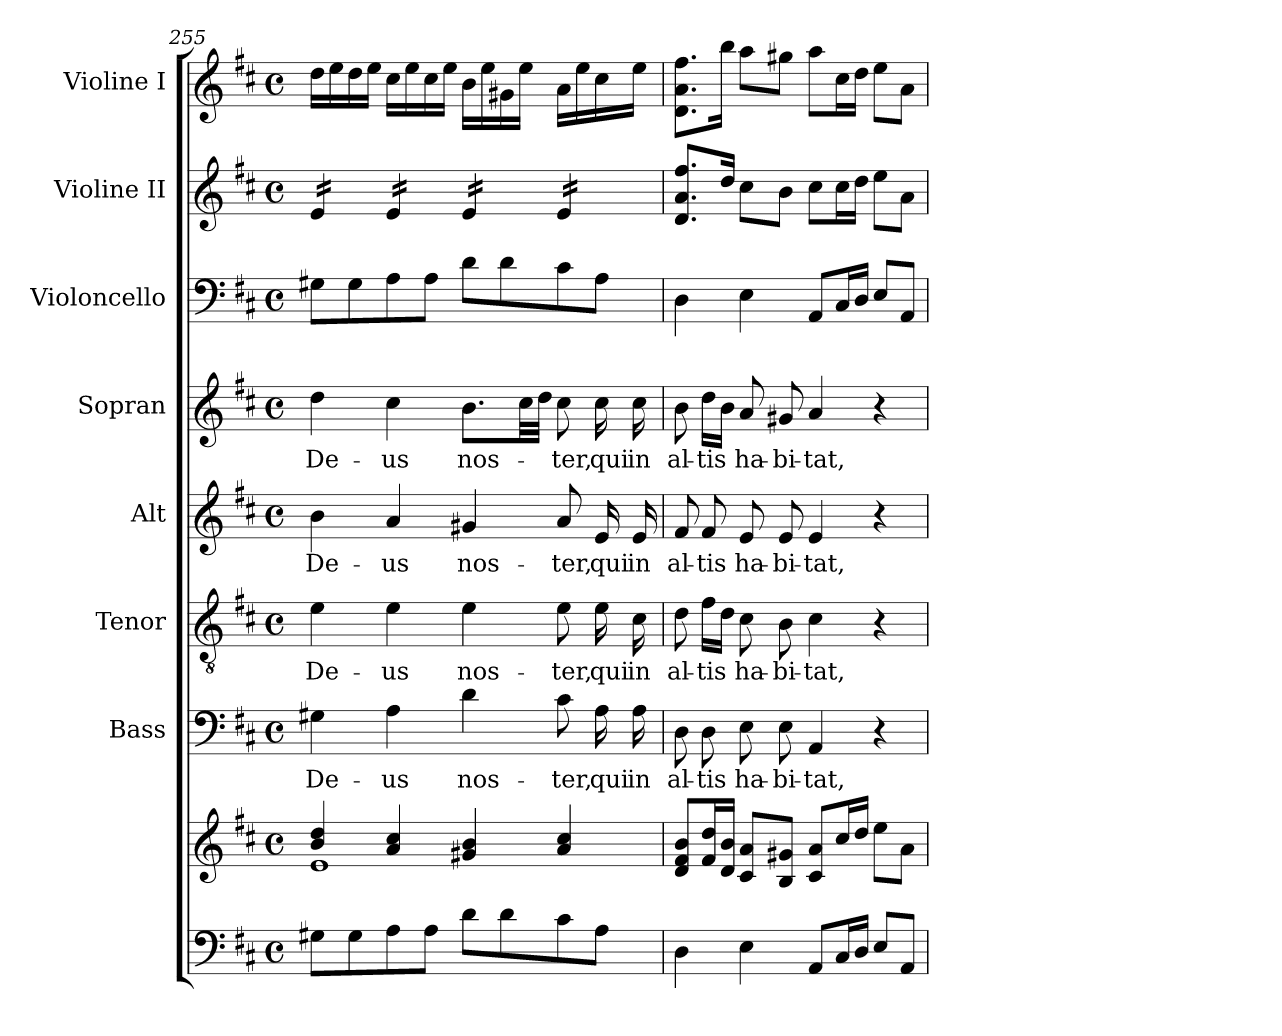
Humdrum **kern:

**kern	**kern	**kern	**text	**kern	**text	**kern	**text	**kern	**text	**kern	**kern	**kern
*part8	*part8	*part7	*part7	*part6	*part6	*part5	*part5	*part4	*part4	*part3	*part2	*part1
*staff9	*staff8	*staff7	*staff7	*staff6	*staff6	*staff5	*staff5	*staff4	*staff4	*staff3	*staff2	*staff1
*	*	*I"Bass	*	*I"Tenor	*	*I"Alt	*	*I"Sopran	*	*I"Violoncello	*I"Violine II	*I"Violine I
*	*	*I'B.	*	*I'T.	*	*I'A.	*	*I'S.	*	*I'Vc.	*I'Vl. II	*I'Vl. I
*clefF4	*clefG2	*clefF4	*	*clefGv2	*	*clefG2	*	*clefG2	*	*clefF4	*clefG2	*clefG2
*	*	*	*	*	*	*	*	*	*	*ITrd7c12	*	*
*k[f#c#]	*k[f#c#]	*k[f#c#]	*	*k[f#c#]	*	*k[f#c#]	*	*k[f#c#]	*	*k[f#c#]	*k[f#c#]	*k[f#c#]
*D:	*D:	*D:	*	*D:	*	*D:	*	*D:	*	*D:	*D:	*D:
*M4/4	*M4/4	*M4/4	*	*M4/4	*	*M4/4	*	*M4/4	*	*M4/4	*M4/4	*M4/4
*met(c)	*met(c)	*met(c)	*	*met(c)	*	*met(c)	*	*met(c)	*	*met(c)	*met(c)	*met(c)
=255	=255	=255	=255	=255	=255	=255	=255	=255	=255	=255	=255	=255
*	*^	*	*	*	*	*	*	*	*	*	*	*
!	!	!	!	!LO:LY:b	!	!LO:LY:b	!	!LO:LY:b	!	!LO:LY:b	!	!	!
*	*	*	*	*	*	*	*	*	*	*	*	*tremolo	*
8G#X\L	4b/ 4dd/	1e	4G#X\	De-	4e\	De-	4b\	De-	4dd\	De-	8GG#X\L	16e/LL	16dd\LL
.	.	.	.	.	.	.	.	.	.	.	.	16e/	16ee\
8G#\	.	.	.	.	.	.	.	.	.	.	8GG#\	16e/	16dd\
.	.	.	.	.	.	.	.	.	.	.	.	16e/JJ	16ee\JJ
!	!	!	!	!LO:LY:b	!	!LO:LY:b	!	!LO:LY:b	!	!LO:LY:b	!	!	!
8A\	4a/ 4cc#/	.	4A\	-us	4e\	-us	4a/	-us	4cc#\	-us	8AA\	16e/LL	16cc#\LL
.	.	.	.	.	.	.	.	.	.	.	.	16e/	16ee\
8A\J	.	.	.	.	.	.	.	.	.	.	8AA\J	16e/	16cc#\
.	.	.	.	.	.	.	.	.	.	.	.	16e/JJ	16ee\JJ
!	!	!	!	!LO:LY:b	!	!LO:LY:b	!	!LO:LY:b	!	!LO:LY:b	!	!	!
8d\L	4g#X/ 4b/	.	4d\	nos-	4e\	nos-	4g#X/	nos-	8.b\L	nos-	8D\L	16e/LL	16b\LL
.	.	.	.	.	.	.	.	.	.	.	.	16e/	16ee\
8d\	.	.	.	.	.	.	.	.	.	.	8D\	16e/	16g#X\
.	.	.	.	.	.	.	.	.	32cc#\LL	.	.	16e/JJ	16ee\JJ
.	.	.	.	.	.	.	.	.	32dd\JJJ	.	.	.	.
!	!	!	!	!LO:LY:b	!	!LO:LY:b	!	!LO:LY:b	!	!LO:LY:b	!	!	!
8c#\	4a/ 4cc#/	.	8c#\	-ter,	8e\	-ter,	8a/	-ter,	8cc#\	-ter,	8C#\	16e/LL	16a\LL
.	.	.	.	.	.	.	.	.	.	.	.	16e/	16ee\
!	!	!	!	!LO:LY:b	!	!LO:LY:b	!	!LO:LY:b	!	!LO:LY:b	!	!	!
8A\J	.	.	16A\	qui	16e\	qui	16e/	qui	16cc#\	qui	8AA\J	16e/	16cc#\
!	!	!	!	!LO:LY:b	!	!LO:LY:b	!	!LO:LY:b	!	!LO:LY:b	!	!	!
.	.	.	16A\	in	16c#\	in	16e/	in	16cc#\	in	.	16e/JJ	16ee\JJ
*	*	*	*	*	*	*	*	*	*	*	*	*Xtremolo	*
*	*v	*v	*	*	*	*	*	*	*	*	*	*	*
!!LO:PB:g=z
=256	=256	=256	=256	=256	=256	=256	=256	=256	=256	=256	=256	=256
!	!	!	!LO:LY:b	!	!LO:LY:b	!	!LO:LY:b	!	!LO:LY:b	!	!	!
4D\	8d/ 8f#/ 8b/L	8D\	al-	8d\	al-	8f#/	al-	8b\	al-	4DD\	8.d/ 8.a/ 8.ff#/L	8.d\ 8.a\ 8.ff#\L
!	!	!	!LO:LY:b	!	!LO:LY:b	!	!LO:LY:b	!	!LO:LY:b	!	!	!
.	16f#/ 16dd/L	8D\	-tis	16f#\LL	-tis	8f#/	-tis	16dd\LL	-tis	.	.	.
.	16d/ 16b/JJ	.	.	16d\JJ	.	.	.	16b\JJ	.	.	16dd/Jk	16bb\Jk
!	!	!	!LO:LY:b	!	!LO:LY:b	!	!LO:LY:b	!	!LO:LY:b	!	!	!
4E\	8c#/ 8a/L	8E\	ha-	8c#\	ha-	8e/	ha-	8a/	ha-	4EE\	8cc#\L	8aa\L
!	!	!	!LO:LY:b	!	!LO:LY:b	!	!LO:LY:b	!	!LO:LY:b	!	!	!
.	8B/ 8g#X/J	8E\	-bi-	8B\	-bi-	8e/	-bi-	8g#X/	-bi-	.	8b\J	8gg#X\J
!	!	!	!LO:LY:b	!	!LO:LY:b	!	!LO:LY:b	!	!LO:LY:b	!	!	!
8AA/L	8c#/ 8a/L	4AA/	-tat,	4c#\	-tat,	4e/	-tat,	4a/	-tat,	8AAA/L	8cc#\L	8aa\L
16C#/L	16cc#/L	.	.	.	.	.	.	.	.	16CC#/L	16cc#\L	16cc#\L
16D/JJ	16dd/JJ	.	.	.	.	.	.	.	.	16DD/JJ	16dd\JJ	16dd\JJ
8E/L	8ee\L	4r	.	4r	.	4r	.	4r	.	8EE/L	8ee\L	8ee\L
8AA/J	8a\J	.	.	.	.	.	.	.	.	8AAA/J	8a\J	8a\J
=	=	=	=	=	=	=	=	=	=	=	=	=
*-	*-	*-	*-	*-	*-	*-	*-	*-	*-	*-	*-	*-
